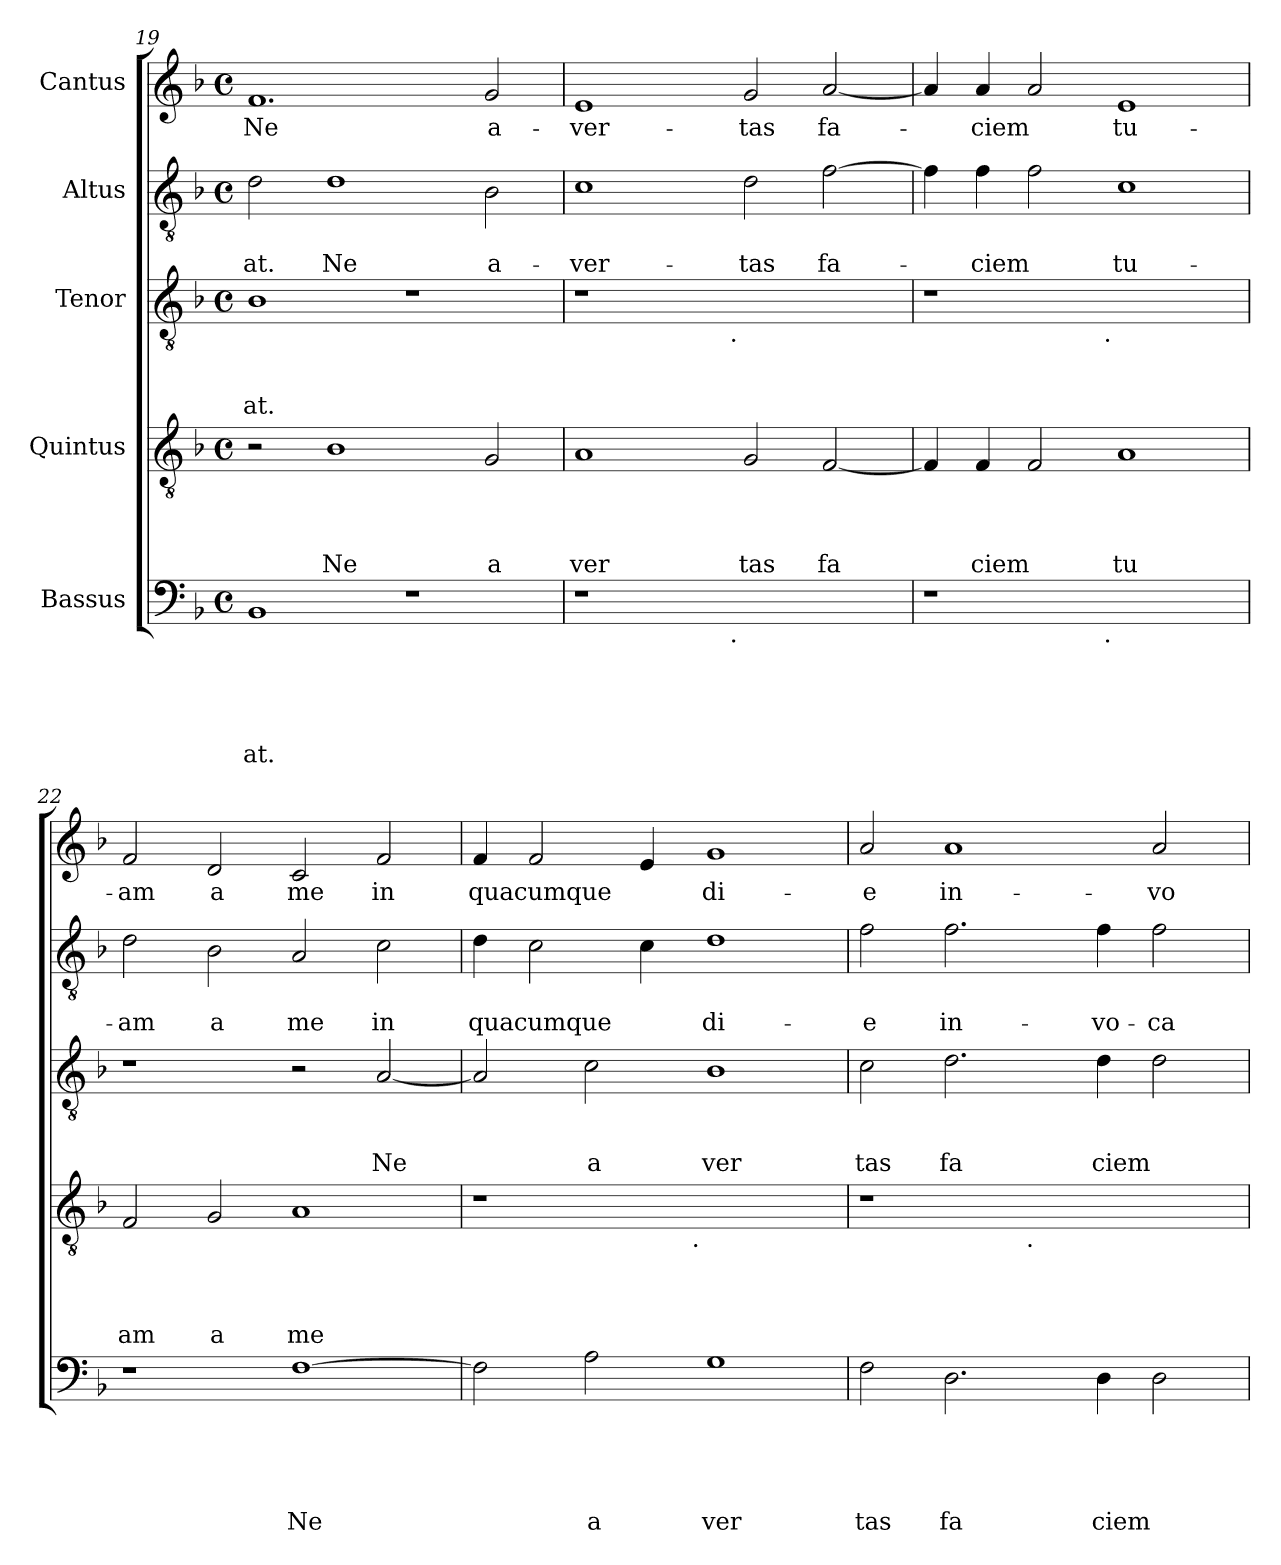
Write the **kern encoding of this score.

**kern	**text	**text	**text	**text	**text	**kern	**text	**text	**text	**text	**kern	**text	**text	**text	**kern	**text	**text	**kern	**text
*part5	*part5	*part5	*part5	*part5	*part5	*part4	*part4	*part4	*part4	*part4	*part3	*part3	*part3	*part3	*part2	*part2	*part2	*part1	*part1
*staff5	*staff5	*staff5	*staff5	*staff5	*staff5	*staff4	*staff4	*staff4	*staff4	*staff4	*staff3	*staff3	*staff3	*staff3	*staff2	*staff2	*staff2	*staff1	*staff1
*I"Bassus	*	*	*	*	*	*I"Quintus	*	*	*	*	*I"Tenor	*	*	*	*I"Altus	*	*	*I"Cantus	*
!!LO:PB:g=z
*clefF4	*	*	*	*	*	*clefGv2	*	*	*	*	*clefGv2	*	*	*	*clefGv2	*	*	*clefG2	*
*k[b-]	*	*	*	*	*	*k[b-]	*	*	*	*	*k[b-]	*	*	*	*k[b-]	*	*	*k[b-]	*
*F:	*	*	*	*	*	*F:	*	*	*	*	*F:	*	*	*	*F:	*	*	*F:	*
*M4/4	*	*	*	*	*	*M4/4	*	*	*	*	*M4/4	*	*	*	*M4/4	*	*	*M4/4	*
*met(c)	*	*	*	*	*	*met(c)	*	*	*	*	*met(c)	*	*	*	*met(c)	*	*	*met(c)	*
=19	=19	=19	=19	=19	=19	=19	=19	=19	=19	=19	=19	=19	=19	=19	=19	=19	=19	=19	=19
!	!	!	!	!	!LO:LY:b	!	!	!	!	!	!	!	!	!LO:LY:b	!	!	!LO:LY:b	!	!LO:LY:b
1BB-	.	.	.	.	at.	2r	.	.	.	.	1B-	.	.	-at.	2d\	.	at.	1.f	Ne
!	!	!	!	!	!	!	!	!	!	!LO:LY:b	!	!	!	!	!	!	!LO:LY:b	!	!
.	.	.	.	.	.	1B-	.	.	.	Ne	.	.	.	.	1d	.	Ne	.	.
1r	.	.	.	.	.	.	.	.	.	.	1r	.	.	.	.	.	.	.	.
!	!	!	!	!	!	!	!	!	!	!LO:LY:b	!	!	!	!	!	!	!LO:LY:b	!	!LO:LY:b
.	.	.	.	.	.	2G/	.	.	.	a	.	.	.	.	2B-\	.	a-	2g/	a-
=20	=20	=20	=20	=20	=20	=20	=20	=20	=20	=20	=20	=20	=20	=20	=20	=20	=20	=20	=20
!	!	!	!	!	!	!	!	!	!	!LO:LY:b	!	!	!	!	!	!	!LO:LY:b	!	!LO:LY:b
*^	*	*	*	*	*	*	*	*	*	*	*^	*	*	*	*	*	*	*	*
1r	2ryy	.	.	.	.	.	1A	.	.	.	ver	1r	2ryy	.	.	.	1c	.	-ver-	1e	-ver-
.	4...ryy	.	.	.	.	.	.	.	.	.	.	.	4...ryy	.	.	.	.	.	.	.	.
!	!	!	!	!	!	!	!	!	!	!	!	!	!LO:TX:b:t=.	!	!	!	!	!	!	!	!
!	!LO:TX:b:t=.	!	!	!	!	!	!	!	!	!	!	!	!	!	!	!	!	!	!	!	!
.	1ryy	.	.	.	.	.	.	.	.	.	.	.	1ryy	.	.	.	.	.	.	.	.
!	!	!	!	!	!	!	!	!	!	!	!LO:LY:b	!	!	!	!	!	!	!	!LO:LY:b	!	!LO:LY:b
1ryy	.	.	.	.	.	.	2G/	.	.	.	tas	1ryy	.	.	.	.	2d\	.	-tas	2g/	-tas
!	!	!	!	!	!	!	!	!	!	!	!LO:LY:b	!	!	!	!	!	!	!	!LO:LY:b	!	!LO:LY:b
.	.	.	.	.	.	.	[<2F/	.	.	.	fa	.	.	.	.	.	[>2f\	.	fa-	[<2a/	fa-
.	32ryy	.	.	.	.	.	.	.	.	.	.	.	32ryy	.	.	.	.	.	.	.	.
=21	=21	=21	=21	=21	=21	=21	=21	=21	=21	=21	=21	=21	=21	=21	=21	=21	=21	=21	=21	=21	=21
1r	2ryy	.	.	.	.	.	4F/]	.	.	.	.	1r	2ryy	.	.	.	4f\]	.	.	4a/]	.
!	!	!	!	!	!	!	!	!	!	!	!LO:LY:b	!	!	!	!	!	!	!	!LO:LY:b	!	!LO:LY:b
.	.	.	.	.	.	.	4F/	.	.	.	ciem	.	.	.	.	.	4f\	.	-ciem	4a/	-ciem
.	4...ryy	.	.	.	.	.	2F/	.	.	.	.	.	4...ryy	.	.	.	2f\	.	.	2a/	.
!	!	!	!	!	!	!	!	!	!	!	!	!	!LO:TX:b:t=.	!	!	!	!	!	!	!	!
!	!LO:TX:b:t=.	!	!	!	!	!	!	!	!	!	!	!	!	!	!	!	!	!	!	!	!
.	1ryy	.	.	.	.	.	.	.	.	.	.	.	1ryy	.	.	.	.	.	.	.	.
!	!	!	!	!	!	!	!	!	!	!	!LO:LY:b	!	!	!	!	!	!	!	!LO:LY:b	!	!LO:LY:b
1ryy	.	.	.	.	.	.	1A	.	.	.	tu	1ryy	.	.	.	.	1c	.	tu-	1e	tu-
.	32ryy	.	.	.	.	.	.	.	.	.	.	.	32ryy	.	.	.	.	.	.	.	.
=22	=22	=22	=22	=22	=22	=22	=22	=22	=22	=22	=22	=22	=22	=22	=22	=22	=22	=22	=22	=22	=22
!	!	!	!	!	!	!	!	!	!	!	!LO:LY:b	!	!	!	!	!	!	!	!LO:LY:b	!	!LO:LY:b
*v	*v	*	*	*	*	*	*	*	*	*	*	*v	*v	*	*	*	*	*	*	*	*
1r	.	.	.	.	.	2F/	.	.	.	am	1r	.	.	.	2d\	.	-am	2f/	-am
!	!	!	!	!	!	!	!	!	!	!LO:LY:b	!	!	!	!	!	!	!LO:LY:b	!	!LO:LY:b
.	.	.	.	.	.	2G/	.	.	.	a	.	.	.	.	2B-\	.	a	2d/	a
!	!	!	!	!	!LO:LY:b	!	!	!	!	!LO:LY:b	!	!	!	!	!	!	!LO:LY:b	!	!LO:LY:b
[>1F	.	.	.	.	Ne	1A	.	.	.	me	2r	.	.	.	2A/	.	me	2c/	me
!	!	!	!	!	!	!	!	!	!	!	!	!	!	!LO:LY:b	!	!	!LO:LY:b	!	!LO:LY:b
.	.	.	.	.	.	.	.	.	.	.	[<2A/	.	.	Ne	2c\	.	in	2f/	in
=23	=23	=23	=23	=23	=23	=23	=23	=23	=23	=23	=23	=23	=23	=23	=23	=23	=23	=23	=23
!	!	!	!	!	!	!	!	!	!	!	!	!	!	!	!	!	!LO:LY:b	!	!LO:LY:b
*	*	*	*	*	*	*^	*	*	*	*	*	*	*	*	*	*	*	*	*
2F\]	.	.	.	.	.	1r	2ryy	.	.	.	.	2A/]	.	.	.	4d\	.	quacumque	4f/	quacumque
.	.	.	.	.	.	.	.	.	.	.	.	.	.	.	.	2c\	.	.	2f/	.
!	!	!	!	!	!LO:LY:b	!	!	!	!	!	!	!	!	!	!LO:LY:b	!	!	!	!	!
2A\	.	.	.	.	a	.	4...ryy	.	.	.	.	2c\	.	.	a	.	.	.	.	.
.	.	.	.	.	.	.	.	.	.	.	.	.	.	.	.	4c\	.	.	4e/	.
!	!	!	!	!	!	!	!LO:TX:b:t=.	!	!	!	!	!	!	!	!	!	!	!	!	!
.	.	.	.	.	.	.	1ryy	.	.	.	.	.	.	.	.	.	.	.	.	.
!	!	!	!	!	!LO:LY:b	!	!	!	!	!	!	!	!	!	!LO:LY:b	!	!	!LO:LY:b	!	!LO:LY:b
1G	.	.	.	.	ver	1ryy	.	.	.	.	.	1B-	.	.	ver	1d	.	di-	1g	di-
.	.	.	.	.	.	.	32ryy	.	.	.	.	.	.	.	.	.	.	.	.	.
=24	=24	=24	=24	=24	=24	=24	=24	=24	=24	=24	=24	=24	=24	=24	=24	=24	=24	=24	=24	=24
!	!	!	!	!	!LO:LY:b	!	!	!	!	!	!	!	!	!	!LO:LY:b	!	!	!LO:LY:b	!	!LO:LY:b
2F\	.	.	.	.	tas	1r	2ryy	.	.	.	.	2c\	.	.	tas	2f\	.	-e	2a/	-e
!	!	!	!	!	!LO:LY:b	!	!	!	!	!	!	!	!	!	!LO:LY:b	!	!	!LO:LY:b	!	!LO:LY:b
2.D\	.	.	.	.	fa	.	4...ryy	.	.	.	.	2.d\	.	.	fa	2.f\	.	in-	1a	in-
!	!	!	!	!	!	!	!LO:TX:b:t=.	!	!	!	!	!	!	!	!	!	!	!	!	!
.	.	.	.	.	.	.	1ryy	.	.	.	.	.	.	.	.	.	.	.	.	.
.	.	.	.	.	.	1ryy	.	.	.	.	.	.	.	.	.	.	.	.	.	.
!	!	!	!	!	!LO:LY:b	!	!	!	!	!	!	!	!	!	!LO:LY:b	!	!	!LO:LY:b	!	!
4D\	.	.	.	.	ciem	.	.	.	.	.	.	4d\	.	.	ciem	4f\	.	-vo-	.	.
!	!	!	!	!	!	!	!	!	!	!	!	!	!	!	!	!	!	!LO:LY:b	!	!LO:LY:b
2D\	.	.	.	.	.	.	.	.	.	.	.	2d\	.	.	.	2f\	.	-ca-	2a/	-vo-
.	.	.	.	.	.	.	32ryy	.	.	.	.	.	.	.	.	.	.	.	.	.
*	*	*	*	*	*	*v	*v	*	*	*	*	*	*	*	*	*	*	*	*	*
=	=	=	=	=	=	=	=	=	=	=	=	=	=	=	=	=	=	=	=
*-	*-	*-	*-	*-	*-	*-	*-	*-	*-	*-	*-	*-	*-	*-	*-	*-	*-	*-	*-
